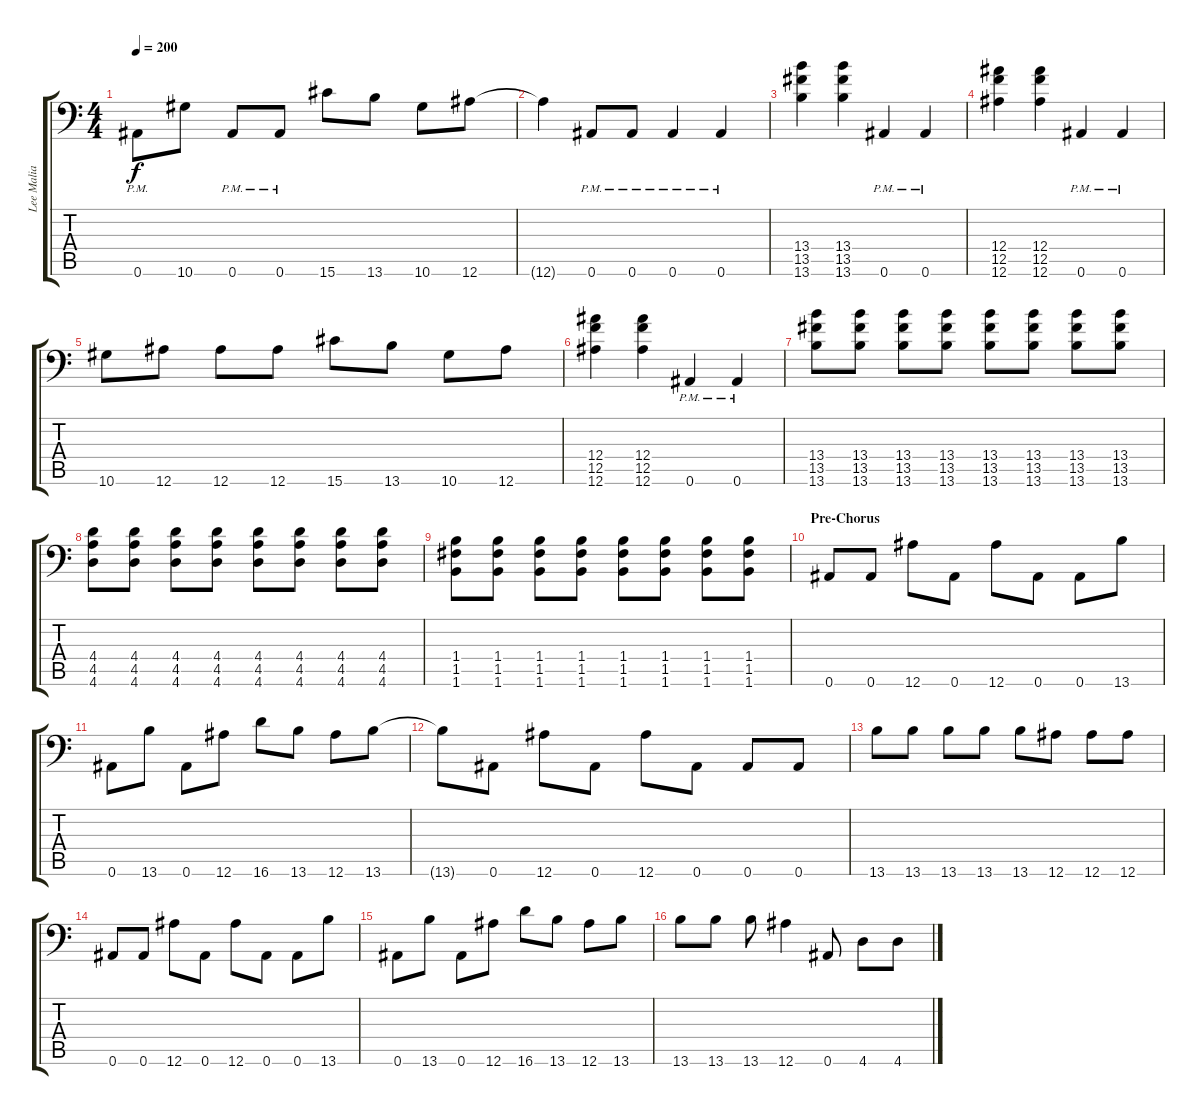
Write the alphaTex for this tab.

\track ("Lee Malia" "Lee Malia") {instrument distortionguitar}
\staff {score tabs}
\tuning (C4 G3 Eb3 Bb2 F2 Bb1) {hide}
\ts (4 4)
\tempo 200
\clef f4
\ks c
0.6{pm}.8{dy f} 10.6.8 0.6{pm}.8 0.6{pm}.8 15.6.8 13.6.8 10.6.8 12.6.8 |
12.6{t}.4 0.6{pm}.8 0.6{pm}.8 0.6{pm}.4 0.6{pm}.4 |
(13.4 13.5 13.6).4 (13.4 13.5 13.6).4 0.6{pm}.4 0.6{pm}.4 |
(12.4 12.5 12.6).4 (12.4 12.5 12.6).4 0.6{pm}.4 0.6{pm}.4 |
10.6.8 12.6.8 12.6.8 12.6.8 15.6.8 13.6.8 10.6.8 12.6.8 |
(12.4 12.5 12.6).4 (12.4 12.5 12.6).4 0.6{pm}.4 0.6{pm}.4 |
(13.4 13.5 13.6).8 (13.4 13.5 13.6).8 (13.4 13.5 13.6).8 (13.4 13.5 13.6).8 (13.4 13.5 13.6).8 (13.4 13.5 13.6).8 (13.4 13.5 13.6).8 (13.4 13.5 13.6).8 |
(4.4 4.5 4.6).8 (4.4 4.5 4.6).8 (4.4 4.5 4.6).8 (4.4 4.5 4.6).8 (4.4 4.5 4.6).8 (4.4 4.5 4.6).8 (4.4 4.5 4.6).8 (4.4 4.5 4.6).8 |
(1.4 1.5 1.6).8 (1.4 1.5 1.6).8 (1.4 1.5 1.6).8 (1.4 1.5 1.6).8 (1.4 1.5 1.6).8 (1.4 1.5 1.6).8 (1.4 1.5 1.6).8 (1.4 1.5 1.6).8 |
\section ("" "Pre-Chorus")
0.6.8 0.6.8 12.6.8 0.6.8 12.6.8 0.6.8 0.6.8 13.6.8 |
0.6.8 13.6.8 0.6.8 12.6.8 16.6.8 13.6.8 12.6.8 13.6.8 |
13.6{t}.8 0.6.8 12.6.8 0.6.8 12.6.8 0.6.8 0.6.8 0.6.8 |
13.6.8 13.6.8 13.6.8 13.6.8 13.6.8 12.6.8 12.6.8 12.6.8 |
0.6.8 0.6.8 12.6.8 0.6.8 12.6.8 0.6.8 0.6.8 13.6.8 |
0.6.8 13.6.8 0.6.8 12.6.8 16.6.8 13.6.8 12.6.8 13.6.8 |
13.6.8 13.6.8 13.6.8 12.6.4 0.6.8 4.6.8 4.6.8
